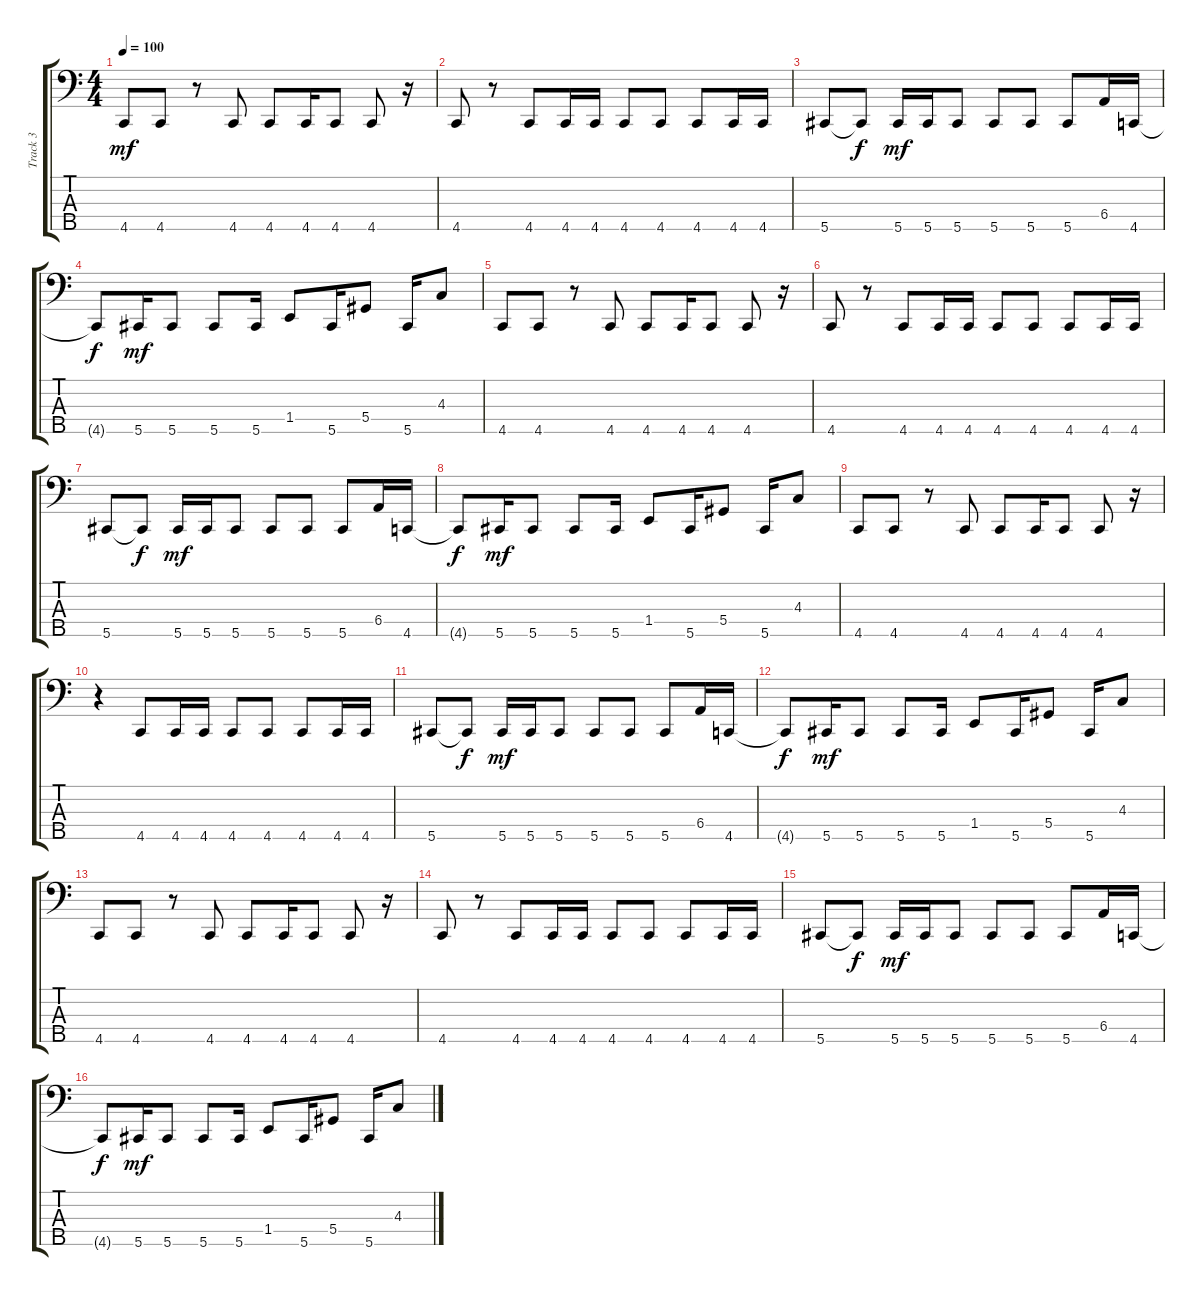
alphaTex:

\track ("Track 3" "Track 3") {instrument electricbassfinger}
\staff {score tabs}
\tuning (Gb2 Db2 Ab1 Eb1 Ab0) {hide}
\ts (4 4)
\tempo 100
\clef f4
\ks c
4.5.8{dy mf} 4.5.8 r.8 4.5.8 4.5.8 4.5.16 4.5.8 4.5.8 r.16 |
4.5.8 r.8 4.5.8 4.5.16 4.5.16 4.5.8 4.5.8 4.5.8 4.5.16 4.5.16 |
5.5.8 5.5{t}.8{dy f} 5.5.16{dy mf} 5.5.16 5.5.8 5.5.8 5.5.8 5.5.8 6.4.16 4.5.16 |
4.5{t}.8{dy f} 5.5.16{dy mf} 5.5.8 5.5.8 5.5.16 1.4.8 5.5.16 5.4.8 5.5.16 4.3.8 |
4.5.8 4.5.8 r.8 4.5.8 4.5.8 4.5.16 4.5.8 4.5.8 r.16 |
4.5.8 r.8 4.5.8 4.5.16 4.5.16 4.5.8 4.5.8 4.5.8 4.5.16 4.5.16 |
5.5.8 5.5{t}.8{dy f} 5.5.16{dy mf} 5.5.16 5.5.8 5.5.8 5.5.8 5.5.8 6.4.16 4.5.16 |
4.5{t}.8{dy f} 5.5.16{dy mf} 5.5.8 5.5.8 5.5.16 1.4.8 5.5.16 5.4.8 5.5.16 4.3.8 |
4.5.8 4.5.8 r.8 4.5.8 4.5.8 4.5.16 4.5.8 4.5.8 r.16 |
r.4 4.5.8 4.5.16 4.5.16 4.5.8 4.5.8 4.5.8 4.5.16 4.5.16 |
5.5.8 5.5{t}.8{dy f} 5.5.16{dy mf} 5.5.16 5.5.8 5.5.8 5.5.8 5.5.8 6.4.16 4.5.16 |
4.5{t}.8{dy f} 5.5.16{dy mf} 5.5.8 5.5.8 5.5.16 1.4.8 5.5.16 5.4.8 5.5.16 4.3.8 |
4.5.8 4.5.8 r.8 4.5.8 4.5.8 4.5.16 4.5.8 4.5.8 r.16 |
4.5.8 r.8 4.5.8 4.5.16 4.5.16 4.5.8 4.5.8 4.5.8 4.5.16 4.5.16 |
5.5.8 5.5{t}.8{dy f} 5.5.16{dy mf} 5.5.16 5.5.8 5.5.8 5.5.8 5.5.8 6.4.16 4.5.16 |
4.5{t}.8{dy f} 5.5.16{dy mf} 5.5.8 5.5.8 5.5.16 1.4.8 5.5.16 5.4.8 5.5.16 4.3.8
